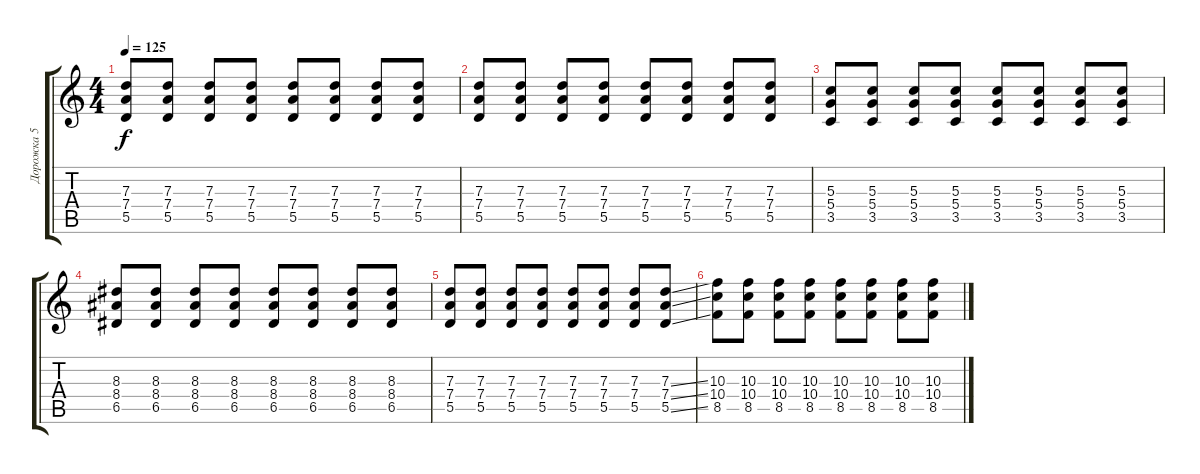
\track ("Дорожка 5" "Дорожка 5") {instrument distortionguitar}
\staff {score tabs}
\tuning (E4 B3 G3 D3 A2 D2) {hide}
\ts (4 4)
\tempo 125
\clef g2
\ks c
(7.3 7.4 5.5).8{dy f} (7.3 7.4 5.5).8 (7.3 7.4 5.5).8 (7.3 7.4 5.5).8 (7.3 7.4 5.5).8 (7.3 7.4 5.5).8 (7.3 7.4 5.5).8 (7.3 7.4 5.5).8 |
(7.3 7.4 5.5).8 (7.3 7.4 5.5).8 (7.3 7.4 5.5).8 (7.3 7.4 5.5).8 (7.3 7.4 5.5).8 (7.3 7.4 5.5).8 (7.3 7.4 5.5).8 (7.3 7.4 5.5).8 |
(5.3 5.4 3.5).8 (5.3 5.4 3.5).8 (5.3 5.4 3.5).8 (5.3 5.4 3.5).8 (5.3 5.4 3.5).8 (5.3 5.4 3.5).8 (5.3 5.4 3.5).8 (5.3 5.4 3.5).8 |
(8.3 8.4 6.5).8 (8.3 8.4 6.5).8 (8.3 8.4 6.5).8 (8.3 8.4 6.5).8 (8.3 8.4 6.5).8 (8.3 8.4 6.5).8 (8.3 8.4 6.5).8 (8.3 8.4 6.5).8 |
(7.3 7.4 5.5).8 (7.3 7.4 5.5).8 (7.3 7.4 5.5).8 (7.3 7.4 5.5).8 (7.3 7.4 5.5).8 (7.3 7.4 5.5).8 (7.3 7.4 5.5).8 (7.3{ss} 7.4{ss} 5.5{ss}).8 |
(10.3 10.4 8.5).8 (10.3 10.4 8.5).8 (10.3 10.4 8.5).8 (10.3 10.4 8.5).8 (10.3 10.4 8.5).8 (10.3 10.4 8.5).8 (10.3 10.4 8.5).8 (10.3 10.4 8.5).8
